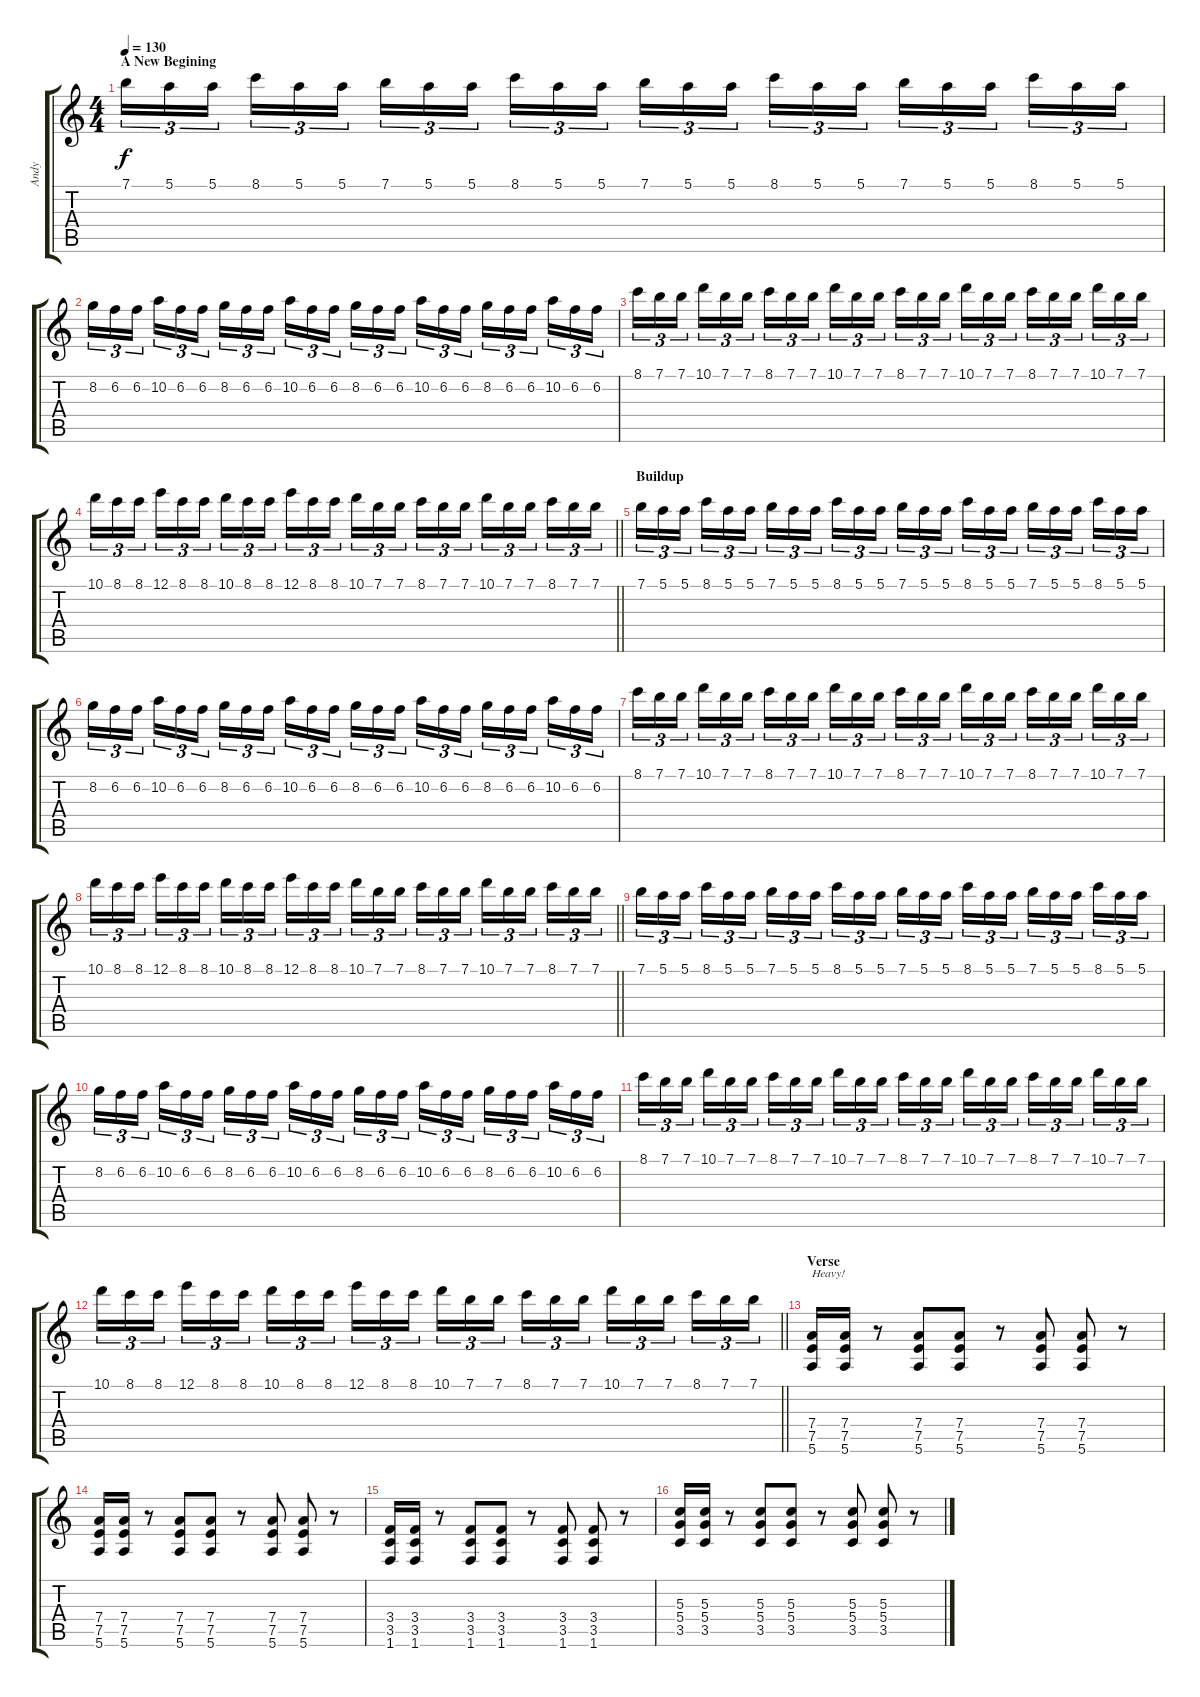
\track ("Andy" "Andy") {instrument distortionguitar}
\staff {score tabs}
\tuning (E4 B3 G3 D3 A2 E2) {hide}
\ts (4 4)
\section ("" "A New Begining")
\tempo 130
\clef g2
\ks c
7.1.16{tu (3 2) dy f instrument distortionguitar} 5.1.16{tu (3 2)} 5.1.16{tu (3 2) beam splitsecondary} 8.1.16{tu (3 2)} 5.1.16{tu (3 2)} 5.1.16{tu (3 2)} 7.1.16{tu (3 2)} 5.1.16{tu (3 2)} 5.1.16{tu (3 2) beam splitsecondary} 8.1.16{tu (3 2)} 5.1.16{tu (3 2)} 5.1.16{tu (3 2)} 7.1.16{tu (3 2)} 5.1.16{tu (3 2)} 5.1.16{tu (3 2) beam splitsecondary} 8.1.16{tu (3 2)} 5.1.16{tu (3 2)} 5.1.16{tu (3 2)} 7.1.16{tu (3 2)} 5.1.16{tu (3 2)} 5.1.16{tu (3 2) beam splitsecondary} 8.1.16{tu (3 2)} 5.1.16{tu (3 2)} 5.1.16{tu (3 2)} |
8.2.16{tu (3 2)} 6.2.16{tu (3 2)} 6.2.16{tu (3 2) beam splitsecondary} 10.2.16{tu (3 2)} 6.2.16{tu (3 2)} 6.2.16{tu (3 2)} 8.2.16{tu (3 2)} 6.2.16{tu (3 2)} 6.2.16{tu (3 2) beam splitsecondary} 10.2.16{tu (3 2)} 6.2.16{tu (3 2)} 6.2.16{tu (3 2)} 8.2.16{tu (3 2)} 6.2.16{tu (3 2)} 6.2.16{tu (3 2) beam splitsecondary} 10.2.16{tu (3 2)} 6.2.16{tu (3 2)} 6.2.16{tu (3 2)} 8.2.16{tu (3 2)} 6.2.16{tu (3 2)} 6.2.16{tu (3 2) beam splitsecondary} 10.2.16{tu (3 2)} 6.2.16{tu (3 2)} 6.2.16{tu (3 2)} |
8.1.16{tu (3 2)} 7.1.16{tu (3 2)} 7.1.16{tu (3 2) beam splitsecondary} 10.1.16{tu (3 2)} 7.1.16{tu (3 2)} 7.1.16{tu (3 2)} 8.1.16{tu (3 2)} 7.1.16{tu (3 2)} 7.1.16{tu (3 2) beam splitsecondary} 10.1.16{tu (3 2)} 7.1.16{tu (3 2)} 7.1.16{tu (3 2)} 8.1.16{tu (3 2)} 7.1.16{tu (3 2)} 7.1.16{tu (3 2) beam splitsecondary} 10.1.16{tu (3 2)} 7.1.16{tu (3 2)} 7.1.16{tu (3 2)} 8.1.16{tu (3 2)} 7.1.16{tu (3 2)} 7.1.16{tu (3 2) beam splitsecondary} 10.1.16{tu (3 2)} 7.1.16{tu (3 2)} 7.1.16{tu (3 2)} |
\barLineRight lightlight
10.1.16{tu (3 2)} 8.1.16{tu (3 2)} 8.1.16{tu (3 2) beam splitsecondary} 12.1.16{tu (3 2)} 8.1.16{tu (3 2)} 8.1.16{tu (3 2)} 10.1.16{tu (3 2)} 8.1.16{tu (3 2)} 8.1.16{tu (3 2) beam splitsecondary} 12.1.16{tu (3 2)} 8.1.16{tu (3 2)} 8.1.16{tu (3 2)} 10.1.16{tu (3 2)} 7.1.16{tu (3 2)} 7.1.16{tu (3 2) beam splitsecondary} 8.1.16{tu (3 2)} 7.1.16{tu (3 2)} 7.1.16{tu (3 2)} 10.1.16{tu (3 2)} 7.1.16{tu (3 2)} 7.1.16{tu (3 2) beam splitsecondary} 8.1.16{tu (3 2)} 7.1.16{tu (3 2)} 7.1.16{tu (3 2)} |
\section ("" "Buildup")
7.1.16{tu (3 2) instrument distortionguitar} 5.1.16{tu (3 2)} 5.1.16{tu (3 2) beam splitsecondary} 8.1.16{tu (3 2)} 5.1.16{tu (3 2)} 5.1.16{tu (3 2)} 7.1.16{tu (3 2)} 5.1.16{tu (3 2)} 5.1.16{tu (3 2) beam splitsecondary} 8.1.16{tu (3 2)} 5.1.16{tu (3 2)} 5.1.16{tu (3 2)} 7.1.16{tu (3 2)} 5.1.16{tu (3 2)} 5.1.16{tu (3 2) beam splitsecondary} 8.1.16{tu (3 2)} 5.1.16{tu (3 2)} 5.1.16{tu (3 2)} 7.1.16{tu (3 2)} 5.1.16{tu (3 2)} 5.1.16{tu (3 2) beam splitsecondary} 8.1.16{tu (3 2)} 5.1.16{tu (3 2)} 5.1.16{tu (3 2)} |
8.2.16{tu (3 2)} 6.2.16{tu (3 2)} 6.2.16{tu (3 2) beam splitsecondary} 10.2.16{tu (3 2)} 6.2.16{tu (3 2)} 6.2.16{tu (3 2)} 8.2.16{tu (3 2)} 6.2.16{tu (3 2)} 6.2.16{tu (3 2) beam splitsecondary} 10.2.16{tu (3 2)} 6.2.16{tu (3 2)} 6.2.16{tu (3 2)} 8.2.16{tu (3 2)} 6.2.16{tu (3 2)} 6.2.16{tu (3 2) beam splitsecondary} 10.2.16{tu (3 2)} 6.2.16{tu (3 2)} 6.2.16{tu (3 2)} 8.2.16{tu (3 2)} 6.2.16{tu (3 2)} 6.2.16{tu (3 2) beam splitsecondary} 10.2.16{tu (3 2)} 6.2.16{tu (3 2)} 6.2.16{tu (3 2)} |
8.1.16{tu (3 2)} 7.1.16{tu (3 2)} 7.1.16{tu (3 2) beam splitsecondary} 10.1.16{tu (3 2)} 7.1.16{tu (3 2)} 7.1.16{tu (3 2)} 8.1.16{tu (3 2)} 7.1.16{tu (3 2)} 7.1.16{tu (3 2) beam splitsecondary} 10.1.16{tu (3 2)} 7.1.16{tu (3 2)} 7.1.16{tu (3 2)} 8.1.16{tu (3 2)} 7.1.16{tu (3 2)} 7.1.16{tu (3 2) beam splitsecondary} 10.1.16{tu (3 2)} 7.1.16{tu (3 2)} 7.1.16{tu (3 2)} 8.1.16{tu (3 2)} 7.1.16{tu (3 2)} 7.1.16{tu (3 2) beam splitsecondary} 10.1.16{tu (3 2)} 7.1.16{tu (3 2)} 7.1.16{tu (3 2)} |
\barLineRight lightlight
10.1.16{tu (3 2)} 8.1.16{tu (3 2)} 8.1.16{tu (3 2) beam splitsecondary} 12.1.16{tu (3 2)} 8.1.16{tu (3 2)} 8.1.16{tu (3 2)} 10.1.16{tu (3 2)} 8.1.16{tu (3 2)} 8.1.16{tu (3 2) beam splitsecondary} 12.1.16{tu (3 2)} 8.1.16{tu (3 2)} 8.1.16{tu (3 2)} 10.1.16{tu (3 2)} 7.1.16{tu (3 2)} 7.1.16{tu (3 2) beam splitsecondary} 8.1.16{tu (3 2)} 7.1.16{tu (3 2)} 7.1.16{tu (3 2)} 10.1.16{tu (3 2)} 7.1.16{tu (3 2)} 7.1.16{tu (3 2) beam splitsecondary} 8.1.16{tu (3 2)} 7.1.16{tu (3 2)} 7.1.16{tu (3 2)} |
7.1.16{tu (3 2) instrument distortionguitar} 5.1.16{tu (3 2)} 5.1.16{tu (3 2) beam splitsecondary} 8.1.16{tu (3 2)} 5.1.16{tu (3 2)} 5.1.16{tu (3 2)} 7.1.16{tu (3 2)} 5.1.16{tu (3 2)} 5.1.16{tu (3 2) beam splitsecondary} 8.1.16{tu (3 2)} 5.1.16{tu (3 2)} 5.1.16{tu (3 2)} 7.1.16{tu (3 2)} 5.1.16{tu (3 2)} 5.1.16{tu (3 2) beam splitsecondary} 8.1.16{tu (3 2)} 5.1.16{tu (3 2)} 5.1.16{tu (3 2)} 7.1.16{tu (3 2)} 5.1.16{tu (3 2)} 5.1.16{tu (3 2) beam splitsecondary} 8.1.16{tu (3 2)} 5.1.16{tu (3 2)} 5.1.16{tu (3 2)} |
8.2.16{tu (3 2)} 6.2.16{tu (3 2)} 6.2.16{tu (3 2) beam splitsecondary} 10.2.16{tu (3 2)} 6.2.16{tu (3 2)} 6.2.16{tu (3 2)} 8.2.16{tu (3 2)} 6.2.16{tu (3 2)} 6.2.16{tu (3 2) beam splitsecondary} 10.2.16{tu (3 2)} 6.2.16{tu (3 2)} 6.2.16{tu (3 2)} 8.2.16{tu (3 2)} 6.2.16{tu (3 2)} 6.2.16{tu (3 2) beam splitsecondary} 10.2.16{tu (3 2)} 6.2.16{tu (3 2)} 6.2.16{tu (3 2)} 8.2.16{tu (3 2)} 6.2.16{tu (3 2)} 6.2.16{tu (3 2) beam splitsecondary} 10.2.16{tu (3 2)} 6.2.16{tu (3 2)} 6.2.16{tu (3 2)} |
8.1.16{tu (3 2)} 7.1.16{tu (3 2)} 7.1.16{tu (3 2) beam splitsecondary} 10.1.16{tu (3 2)} 7.1.16{tu (3 2)} 7.1.16{tu (3 2)} 8.1.16{tu (3 2)} 7.1.16{tu (3 2)} 7.1.16{tu (3 2) beam splitsecondary} 10.1.16{tu (3 2)} 7.1.16{tu (3 2)} 7.1.16{tu (3 2)} 8.1.16{tu (3 2)} 7.1.16{tu (3 2)} 7.1.16{tu (3 2) beam splitsecondary} 10.1.16{tu (3 2)} 7.1.16{tu (3 2)} 7.1.16{tu (3 2)} 8.1.16{tu (3 2)} 7.1.16{tu (3 2)} 7.1.16{tu (3 2) beam splitsecondary} 10.1.16{tu (3 2)} 7.1.16{tu (3 2)} 7.1.16{tu (3 2)} |
\barLineRight lightlight
10.1.16{tu (3 2)} 8.1.16{tu (3 2)} 8.1.16{tu (3 2) beam splitsecondary} 12.1.16{tu (3 2)} 8.1.16{tu (3 2)} 8.1.16{tu (3 2)} 10.1.16{tu (3 2)} 8.1.16{tu (3 2)} 8.1.16{tu (3 2) beam splitsecondary} 12.1.16{tu (3 2)} 8.1.16{tu (3 2)} 8.1.16{tu (3 2)} 10.1.16{tu (3 2)} 7.1.16{tu (3 2)} 7.1.16{tu (3 2) beam splitsecondary} 8.1.16{tu (3 2)} 7.1.16{tu (3 2)} 7.1.16{tu (3 2)} 10.1.16{tu (3 2)} 7.1.16{tu (3 2)} 7.1.16{tu (3 2) beam splitsecondary} 8.1.16{tu (3 2)} 7.1.16{tu (3 2)} 7.1.16{tu (3 2)} |
\section ("" "Verse")
(7.4 7.5 5.6).16{txt "Heavy!" volume 13} (7.4 7.5 5.6).16 r.8 (7.4 7.5 5.6).8 (7.4 7.5 5.6).8 r.8 (7.4 7.5 5.6).8 (7.4 7.5 5.6).8 r.8 |
(7.4 7.5 5.6).16 (7.4 7.5 5.6).16 r.8 (7.4 7.5 5.6).8 (7.4 7.5 5.6).8 r.8 (7.4 7.5 5.6).8 (7.4 7.5 5.6).8 r.8 |
(3.4 3.5 1.6).16 (3.4 3.5 1.6).16 r.8 (3.4 3.5 1.6).8 (3.4 3.5 1.6).8 r.8 (3.4 3.5 1.6).8 (3.4 3.5 1.6).8 r.8 |
(5.3 5.4 3.5).16 (5.3 5.4 3.5).16 r.8 (5.3 5.4 3.5).8 (5.3 5.4 3.5).8 r.8 (5.3 5.4 3.5).8 (5.3 5.4 3.5).8 r.8
